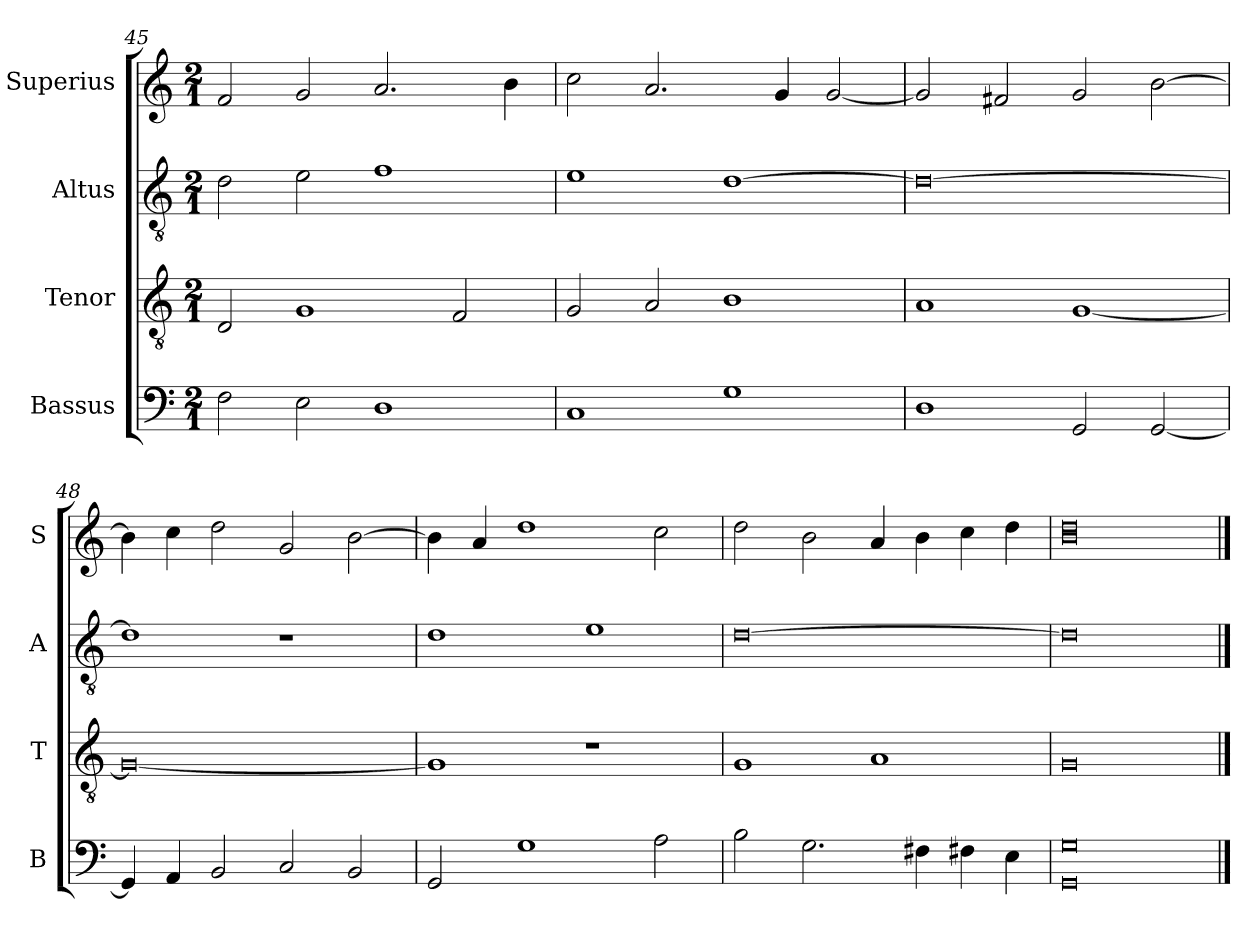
**kern	**kern	**kern	**kern
*part4	*part3	*part2	*part1
*staff4	*staff3	*staff2	*staff1
*I"Bassus	*I"Tenor	*I"Altus	*I"Superius
*I'B	*I'T	*I'A	*I'S
*clefF4	*clefGv2	*clefGv2	*clefG2
*k[]	*k[]	*k[]	*k[]
*M2/1	*M2/1	*M2/1	*M2/1
=45	=45	=45	=45
2F\	2D/	2d\	2f/
2E\	1G	2e\	2g/
1D	.	1f	2.a/
.	2F/	.	.
.	.	.	4b\
=46	=46	=46	=46
1C	2G/	1e	2cc\
.	2A/	.	2.a/
1G	1B	[1d	.
.	.	.	4g/
.	.	.	[2g/
=47	=47	=47	=47
1D	1A	0d_	2g/]
.	.	.	2f#X/
2GG/	[1G	.	2g/
[2GG/	.	.	[2b\
=48	=48	=48	=48
4GG/]	0G_	1d]	4b\]
4AA/	.	.	4cc\
2BB/	.	.	2dd\
2C/	.	1r	2g/
2BB/	.	.	[2b\
=49	=49	=49	=49
2GG/	1G]	1d	4b\]
.	.	.	4a/
1G	.	.	1dd
.	1r	1e	.
2A\	.	.	2cc\
=50	=50	=50	=50
2B\	1G	[0d	2dd\
2.G\	.	.	2b\
.	1A	.	4a/
4F#X\	.	.	4b\
4F#X\	.	.	4cc\
4E\	.	.	4dd\
=51	=51	=51	=51
0GG 0G	0G	0d]	0b 0dd
==	==	==	==
*-	*-	*-	*-
